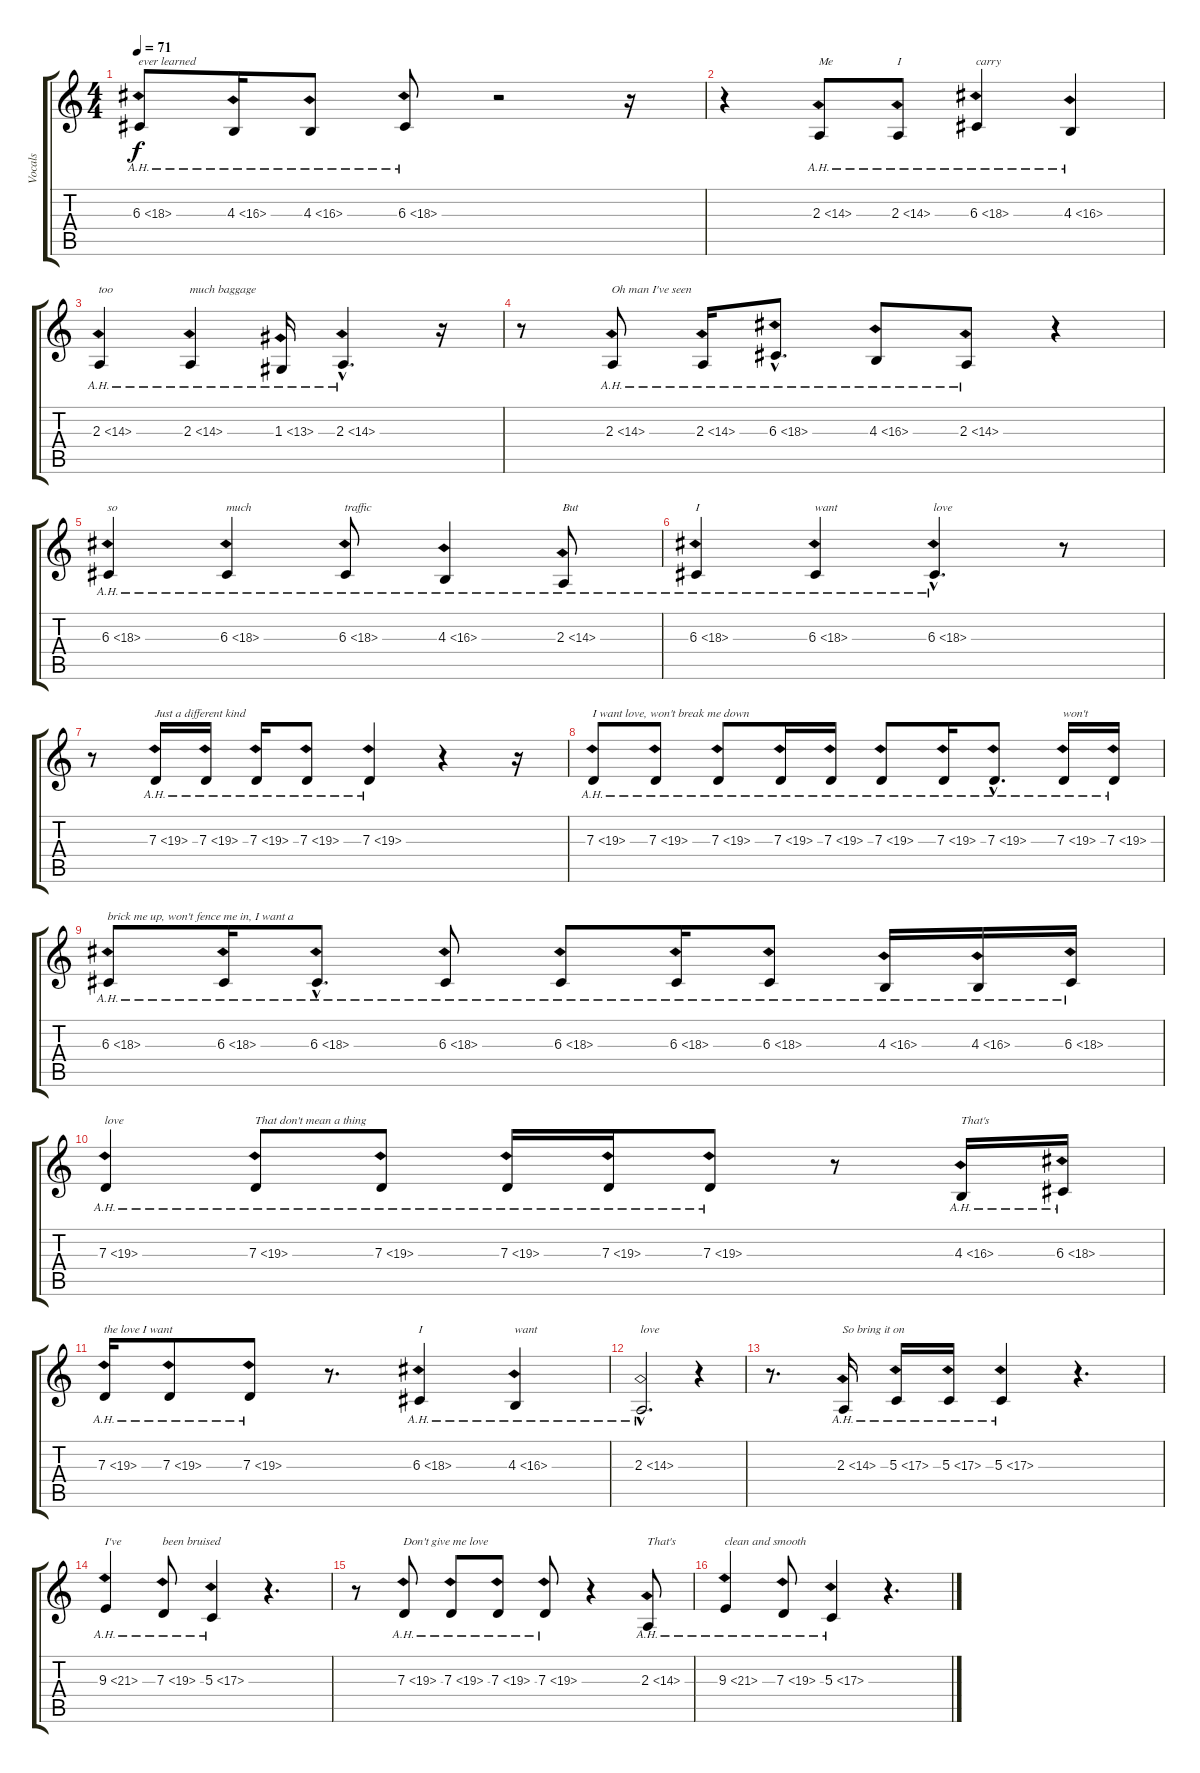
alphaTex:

\track ("Vocals" "Vocals") {instrument lead8bassandlead}
\staff {score tabs}
\tuning (E4 B3 G3 D3 A2 E2) {hide}
\ts (4 4)
\tempo 71
\clef g2
\ks c
6.3{ah 12}.8{txt "ever learned" dy f} 4.3{ah 12}.16 4.3{ah 12}.8 6.3{ah 12}.8 r.2 r.16 |
r.4 2.3{ah 12}.8{txt "Me"} 2.3{ah 12}.8{txt "I"} 6.3{ah 12}.4{txt "carry"} 4.3{ah 12}.4 |
2.3{ah 12}.4{txt "too"} 2.3{ah 12}.4{txt "much baggage"} 1.3{ah 12}.16 2.3{ah 12 hac}.4{d} r.16 |
r.8 2.3{ah 12}.8{txt "Oh man I've seen"} 2.3{ah 12}.16 6.3{ah 12 hac}.8{d} 4.3{ah 12}.8 2.3{ah 12}.8 r.4 |
6.3{ah 12}.4{txt "so"} 6.3{ah 12}.4{txt "much"} 6.3{ah 12}.8{txt "traffic"} 4.3{ah 12}.4 2.3{ah 12}.8{txt "But"} |
6.3{ah 12}.4{txt "I"} 6.3{ah 12}.4{txt "want"} 6.3{ah 12 hac}.4{d txt "love"} r.8 |
r.8 7.3{ah 12}.16{txt "Just a different kind"} 7.3{ah 12}.16 7.3{ah 12}.16 7.3{ah 12}.8 7.3{ah 12}.4 r.4 r.16 |
7.3{ah 12}.8{txt "I want love, won't break me down"} 7.3{ah 12}.8 7.3{ah 12}.8 7.3{ah 12}.16 7.3{ah 12}.16 7.3{ah 12}.8 7.3{ah 12}.16 7.3{ah 12 hac}.8{d} 7.3{ah 12}.16{txt "won't"} 7.3{ah 12}.16 |
6.3{ah 12}.8{txt "brick me up, won't fence me in, I want a"} 6.3{ah 12}.16 6.3{ah 12 hac}.8{d} 6.3{ah 12}.8 6.3{ah 12}.8 6.3{ah 12}.16 6.3{ah 12}.8 4.3{ah 12}.16 4.3{ah 12}.16 6.3{ah 12}.16 |
7.3{ah 12}.4{txt "love"} 7.3{ah 12}.8{txt "That don't mean a thing"} 7.3{ah 12}.8 7.3{ah 12}.16 7.3{ah 12}.16 7.3{ah 12}.8 r.8 4.3{ah 12}.16{txt "That's"} 6.3{ah 12}.16 |
7.3{ah 12}.16{txt "the love I want"} 7.3{ah 12}.8 7.3{ah 12}.8 r.8{d} 6.3{ah 12}.4{txt "I"} 4.3{ah 12}.4{txt "want"} |
2.3{ah 12 hac}.2{d txt "love" volume 5} r.4{volume 12} |
r.8{d} 2.3{ah 12}.16{txt "So bring it on"} 5.3{ah 12}.16 5.3{ah 12}.16 5.3{ah 12}.4 r.4{d} |
9.3{ah 12}.4{txt "I've"} 7.3{ah 12}.8{txt "been bruised"} 5.3{ah 12}.4 r.4{d} |
r.8 7.3{ah 12}.8{txt "Don't give me love"} 7.3{ah 12}.8 7.3{ah 12}.8 7.3{ah 12}.8 r.4 2.3{ah 12}.8{txt "That's"} |
9.3{ah 12}.4{txt "clean and smooth"} 7.3{ah 12}.8 5.3{ah 12}.4 r.4{d}
